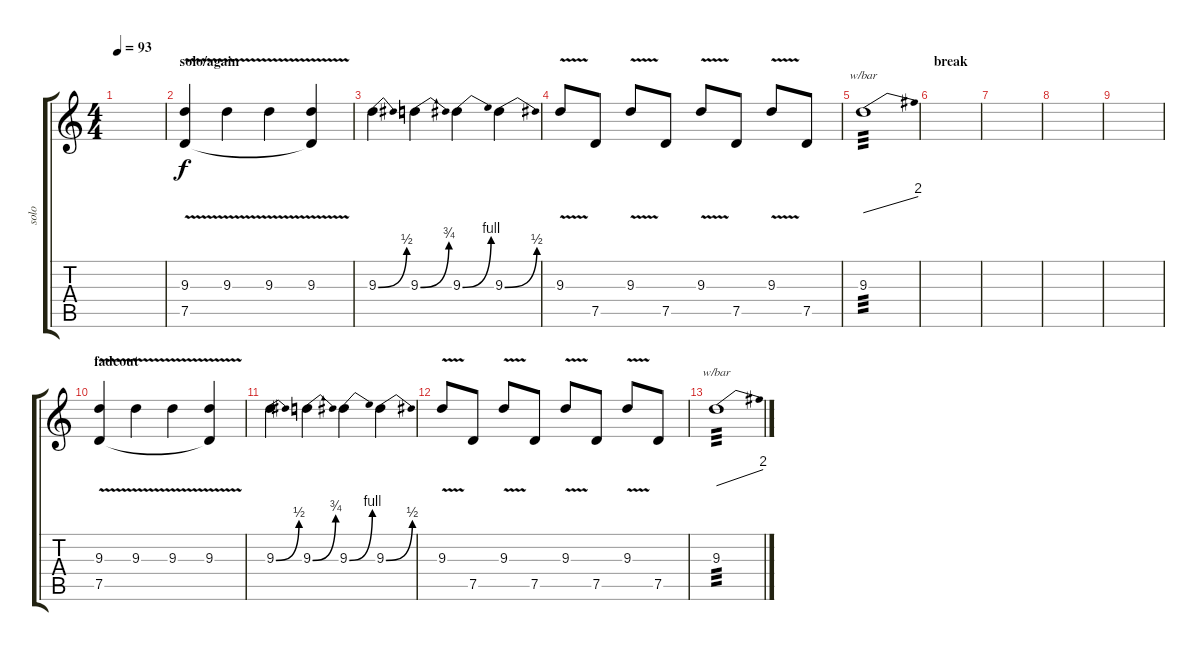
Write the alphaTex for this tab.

\track ("solo" "solo") {instrument distortionguitar}
\staff {score tabs}
\tuning (D4 A3 F3 C3 G2 D2) {hide}
\ts (4 4)
\tempo 93
\clef g2
\ks c
|
\section ("" "solo/again")
(9.3{v} 7.5).4 9.3{v}.4 9.3{v}.4 (9.3{v} 7.5{t}).4 |
9.3{be (bend 0 0 60 2)}.4 9.3{be (bend 0 0 60 3)}.4 9.3{be (bend 0 0 60 4)}.4 9.3{be (bend 0 0 60 2)}.4 |
9.3{v}.8 7.5.8 9.3{v}.8 7.5.8 9.3{v}.8 7.5.8 9.3{v}.8 7.5.8 |
9.3.1{tbe (dive default 0 0 60 8) tp 3} |
\section ("" "break")
|
|
|
|
\section ("" "fadeout")
(9.3{v} 7.5).4 9.3{v}.4 9.3{v}.4 (9.3{v} 7.5{t}).4 |
9.3{be (bend 0 0 60 2)}.4 9.3{be (bend 0 0 60 3)}.4 9.3{be (bend 0 0 60 4)}.4 9.3{be (bend 0 0 60 2)}.4 |
9.3{v}.8 7.5.8 9.3{v}.8 7.5.8 9.3{v}.8 7.5.8 9.3{v}.8 7.5.8 |
9.3.1{tbe (dive default 0 0 60 8) tp 3}
